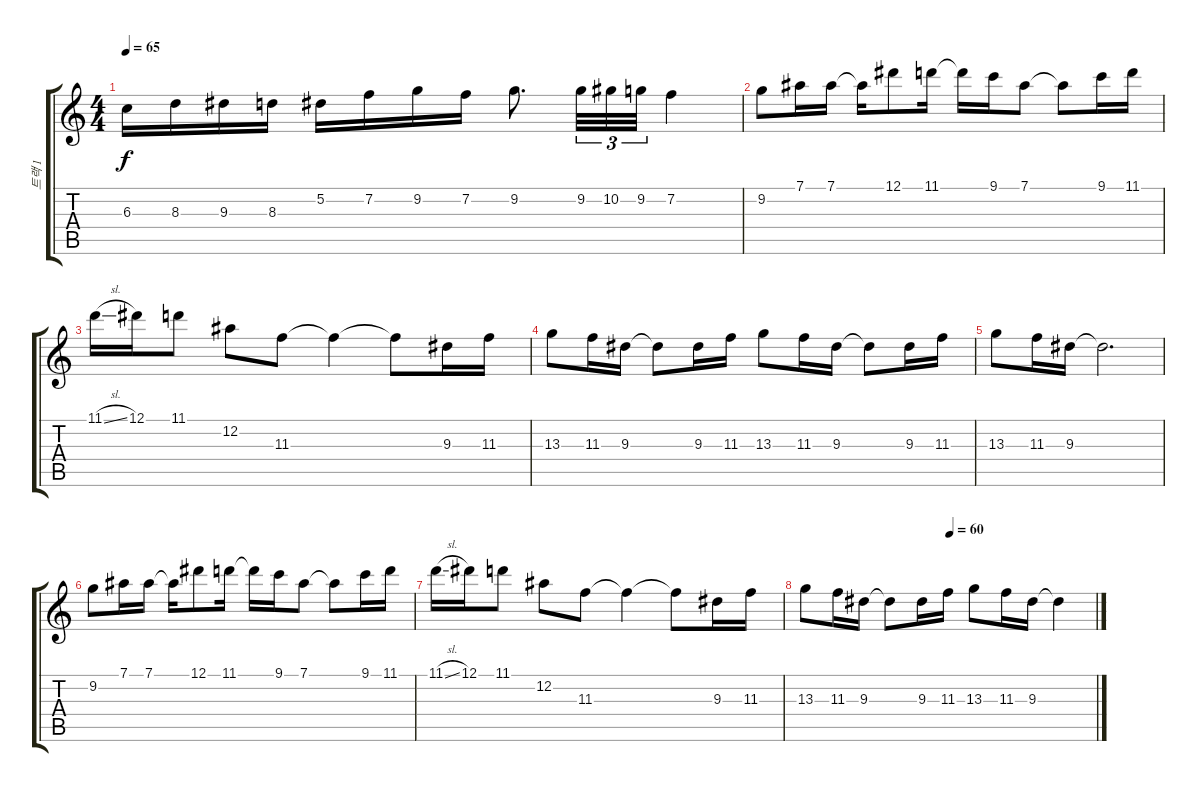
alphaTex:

\track ("트랙 1" "트랙 1") {instrument acousticguitarsteel}
\staff {score tabs}
\tuning (Eb4 Bb3 Gb3 Db3 Ab2 Eb2) {hide}
\ts (4 4)
\tempo 65
\clef g2
\ks c
6.3.16{dy f} 8.3.16 9.3.16 8.3.16 5.2.16 7.2.16 9.2.16 7.2.16 9.2.8{d} 9.2.32{tu (3 2)} 10.2.32{tu (3 2)} 9.2.32{tu (3 2)} 7.2.4 |
9.2.8 7.1.16 7.1.16 7.1{t}.16 12.1.8 11.1.16 11.1{t}.16 9.1.16 7.1.8 7.1{t}.8 9.1.16 11.1.16 |
11.1{sl}.16 12.1.16 11.1.8 12.2.8 11.3.8 11.3{t}.4 11.3{t}.8 9.3.16 11.3.16 |
13.3.8 11.3.16 9.3.16 9.3{t}.8 9.3.16 11.3.16 13.3.8 11.3.16 9.3.16 9.3{t}.8 9.3.16 11.3.16 |
13.3.8 11.3.16 9.3.16 9.3{t}.2{d} |
9.2.8 7.1.16 7.1.16 7.1{t}.16 12.1.8 11.1.16 11.1{t}.16 9.1.16 7.1.8 7.1{t}.8 9.1.16 11.1.16 |
11.1{sl}.16 12.1.16 11.1.8 12.2.8 11.3.8 11.3{t}.4 11.3{t}.8 9.3.16 11.3.16 |
\tempo (60 0.5)
13.3.8 11.3.16 9.3.16 9.3{t}.8 9.3.16 11.3.16 13.3.8 11.3.16 9.3.16 9.3{t}.4
